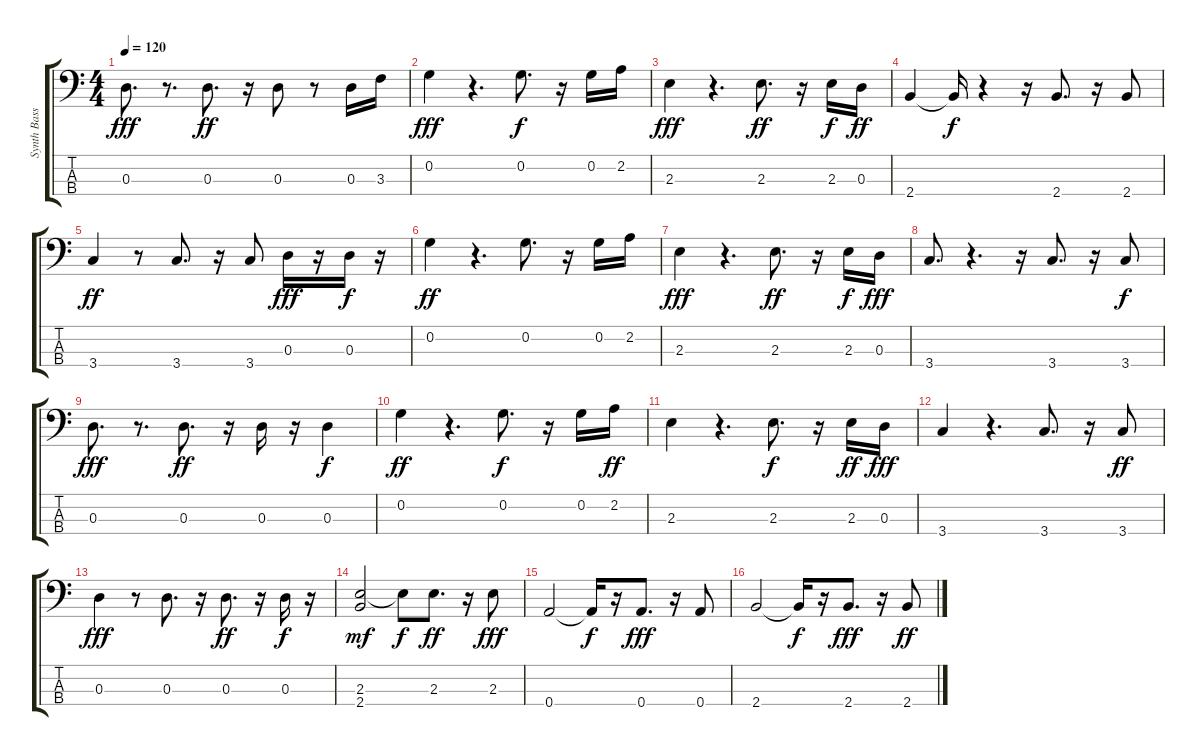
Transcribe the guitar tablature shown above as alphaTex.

\track ("Synth Bass" "Synth Bass") {instrument acousticbass}
\staff {score tabs}
\tuning (C-1 G2 D2 A1) {hide}
\ts (4 4)
\tempo 120
\clef f4
\ks c
0.3.8{d dy fff} r.8{d} 0.3.8{d dy ff} r.16 0.3.8 r.8 0.3.16 3.3.16 |
0.2.4{dy fff} r.4{d} 0.2.8{d dy f} r.16 0.2.16 2.2.16 |
2.3.4{dy fff} r.4{d} 2.3.8{d dy ff} r.16 2.3.16{dy f} 0.3.16{dy ff} |
2.4.4 2.4{t}.16{dy f} r.4 r.16 2.4.8{d} r.16 2.4.8 |
3.4.4{dy ff} r.8 3.4.8{d} r.16 3.4.8 0.3.16{dy fff} r.16 0.3.16{dy f} r.16 |
0.2.4{dy ff} r.4{d} 0.2.8{d} r.16 0.2.16 2.2.16 |
2.3.4{dy fff} r.4{d} 2.3.8{d dy ff} r.16 2.3.16{dy f} 0.3.16{dy fff} |
3.4.8{d} r.4{d} r.16 3.4.8{d} r.16 3.4.8{dy f} |
0.3.8{d dy fff} r.8{d} 0.3.8{d dy ff} r.16 0.3.16 r.16 0.3.4{dy f} |
0.2.4{dy ff} r.4{d} 0.2.8{d dy f} r.16 0.2.16 2.2.16{dy ff} |
2.3.4 r.4{d} 2.3.8{d dy f} r.16 2.3.16{dy ff} 0.3.16{dy fff} |
3.4.4 r.4{d} 3.4.8{d} r.16 3.4.8{dy ff} |
0.3.4{dy fff} r.8 0.3.8{d} r.16 0.3.8{d dy ff} r.16 0.3.16{dy f} r.16 |
(2.3 2.4).2{dy mf} 2.3{t}.8{dy f} 2.3.8{d dy ff} r.16 2.3.8{dy fff} |
0.4.2 0.4{t}.16{dy f} r.16 0.4.8{d dy fff} r.16 0.4.8 |
2.4.2 2.4{t}.16{dy f} r.16 2.4.8{d dy fff} r.16 2.4.8{dy ff}
